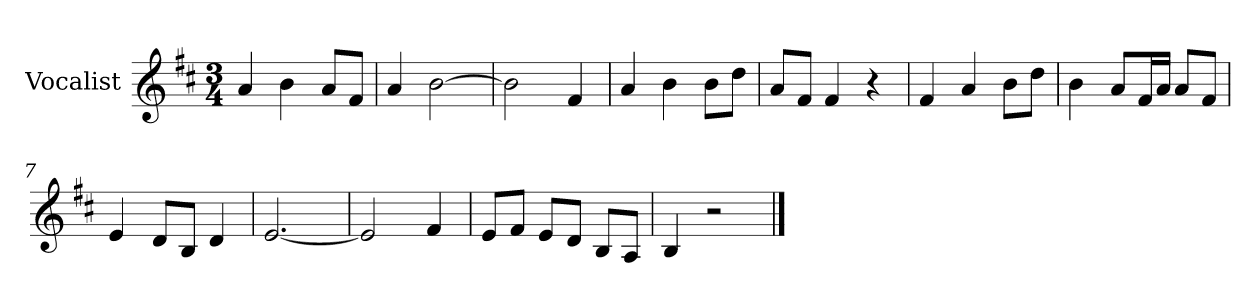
**kern
*part1
*staff1
*I"Vocalist
*k[f#c#]
*D:
*M3/4
=
4a
4b
8aL
8f#J
=1
4a
[2b
=2
2b]
4f#
=3
4a
4b
8bL
8ddJ
=4
8aL
8f#J
4f#
4r
=5
4f#
4a
8bL
8ddJ
=6
4b
8aL
16f#L
16aJJ
8aL
8f#J
=7
4e
8dL
8BJ
4d
=8
[2.e
=9
2e]
4f#
=10
8eL
8f#J
8eL
8dJ
8BL
8AJ
=11
4B
2r
==
*-
